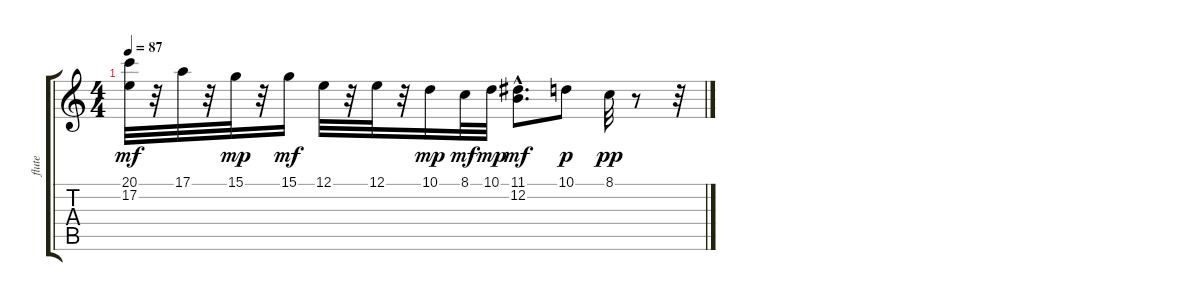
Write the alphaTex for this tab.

\track ("flute" "flute") {instrument flute}
\staff {score tabs}
\tuning (E4 B3 G3 D3 A2 E2) {hide}
\ts (4 4)
\tempo 87
\clef g2
\ks c
(20.1 17.2).32{dy mf} r.32 17.1.32 r.32 15.1.32{dy mp} r.32 15.1.16{dy mf} 12.1.32 r.32 12.1.32 r.32 10.1.16{dy mp} 8.1.32{dy mf} 10.1.32{dy mp} (11.1 12.2{hac}).8{d dy mf} 10.1.8{dy p} 8.1.32{dy pp} r.8 r.32
